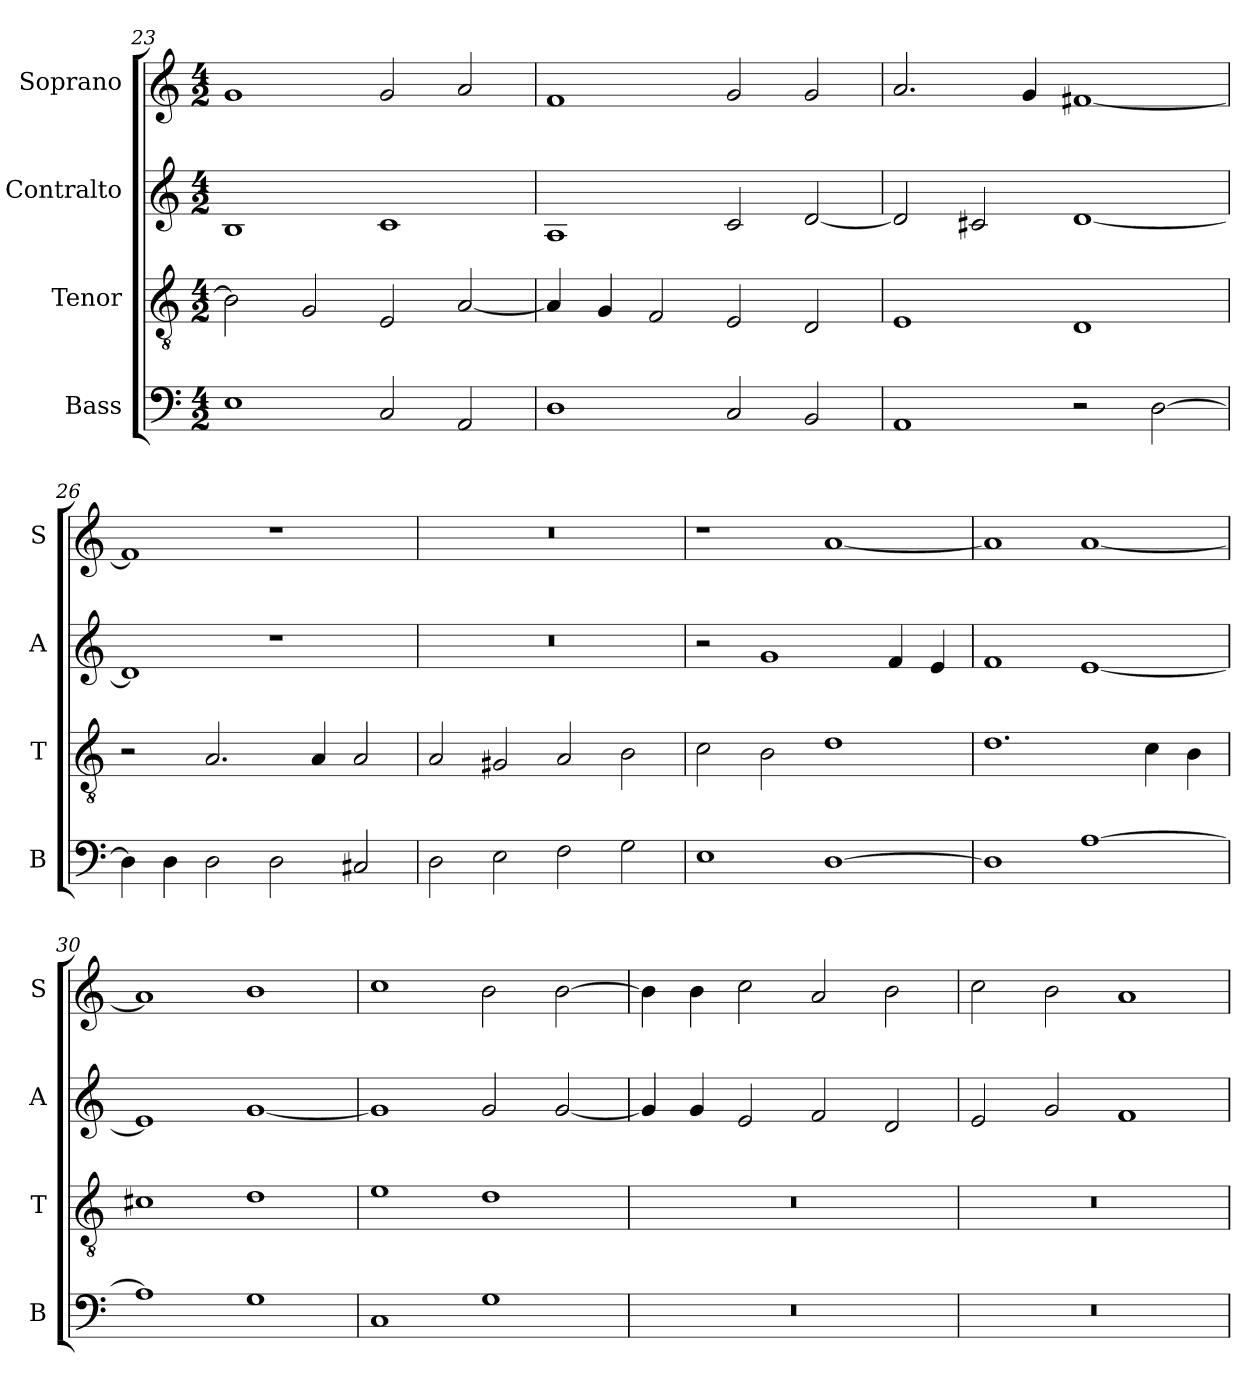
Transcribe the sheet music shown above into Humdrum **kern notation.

**kern	**kern	**kern	**kern
*part4	*part3	*part2	*part1
*staff4	*staff3	*staff2	*staff1
*I"Bass	*I"Tenor	*I"Contralto	*I"Soprano
*I'B	*I'T	*I'A	*I'S
*clefF4	*clefGv2	*clefG2	*clefG2
*k[]	*k[]	*k[]	*k[]
*G:mix	*G:mix	*G:mix	*G:mix
*M4/2	*M4/2	*M4/2	*M4/2
=23	=23	=23	=23
1E	2B]	1B	1g
.	2G	.	.
2C	2E	1c	2g
2AA	[2A	.	2a
=24	=24	=24	=24
1D	4A]	1A	1f
.	4G	.	.
.	2F	.	.
2C	2E	2c	2g
2BB	2D	[2d	2g
=25	=25	=25	=25
1AA	1E	2d]	2.a
.	.	2c#X	.
.	.	.	4g
2r	1D	[1d	[1f#X
[2D	.	.	.
=26	=26	=26	=26
4D]	2r	1d]	1f#]
4D	.	.	.
2D	2.A	.	.
2D	.	1r	1r
.	4A	.	.
2C#X	2A	.	.
=27	=27	=27	=27
2D	2A	0r	0r
2E	2G#X	.	.
2F	2A	.	.
2G	2B	.	.
=28	=28	=28	=28
1E	2c	2r	1r
.	2B	1g	.
[1D	1d	.	[1a
.	.	4f	.
.	.	4e	.
=29	=29	=29	=29
1D]	1.d	1f	1a]
[1A	.	[1e	[1a
.	4c	.	.
.	4B	.	.
=30	=30	=30	=30
1A]	1c#X	1e]	1a]
1G	1d	[1g	1b
=31	=31	=31	=31
1C	1e	1g]	1cc
1G	1d	2g	2b
.	.	[2g	[2b
=32	=32	=32	=32
0r	0r	4g]	4b]
.	.	4g	4b
.	.	2e	2cc
.	.	2f	2a
.	.	2d	2b
=33	=33	=33	=33
0r	0r	2e	2cc
.	.	2g	2b
.	.	1f	1a
=	=	=	=
*-	*-	*-	*-
